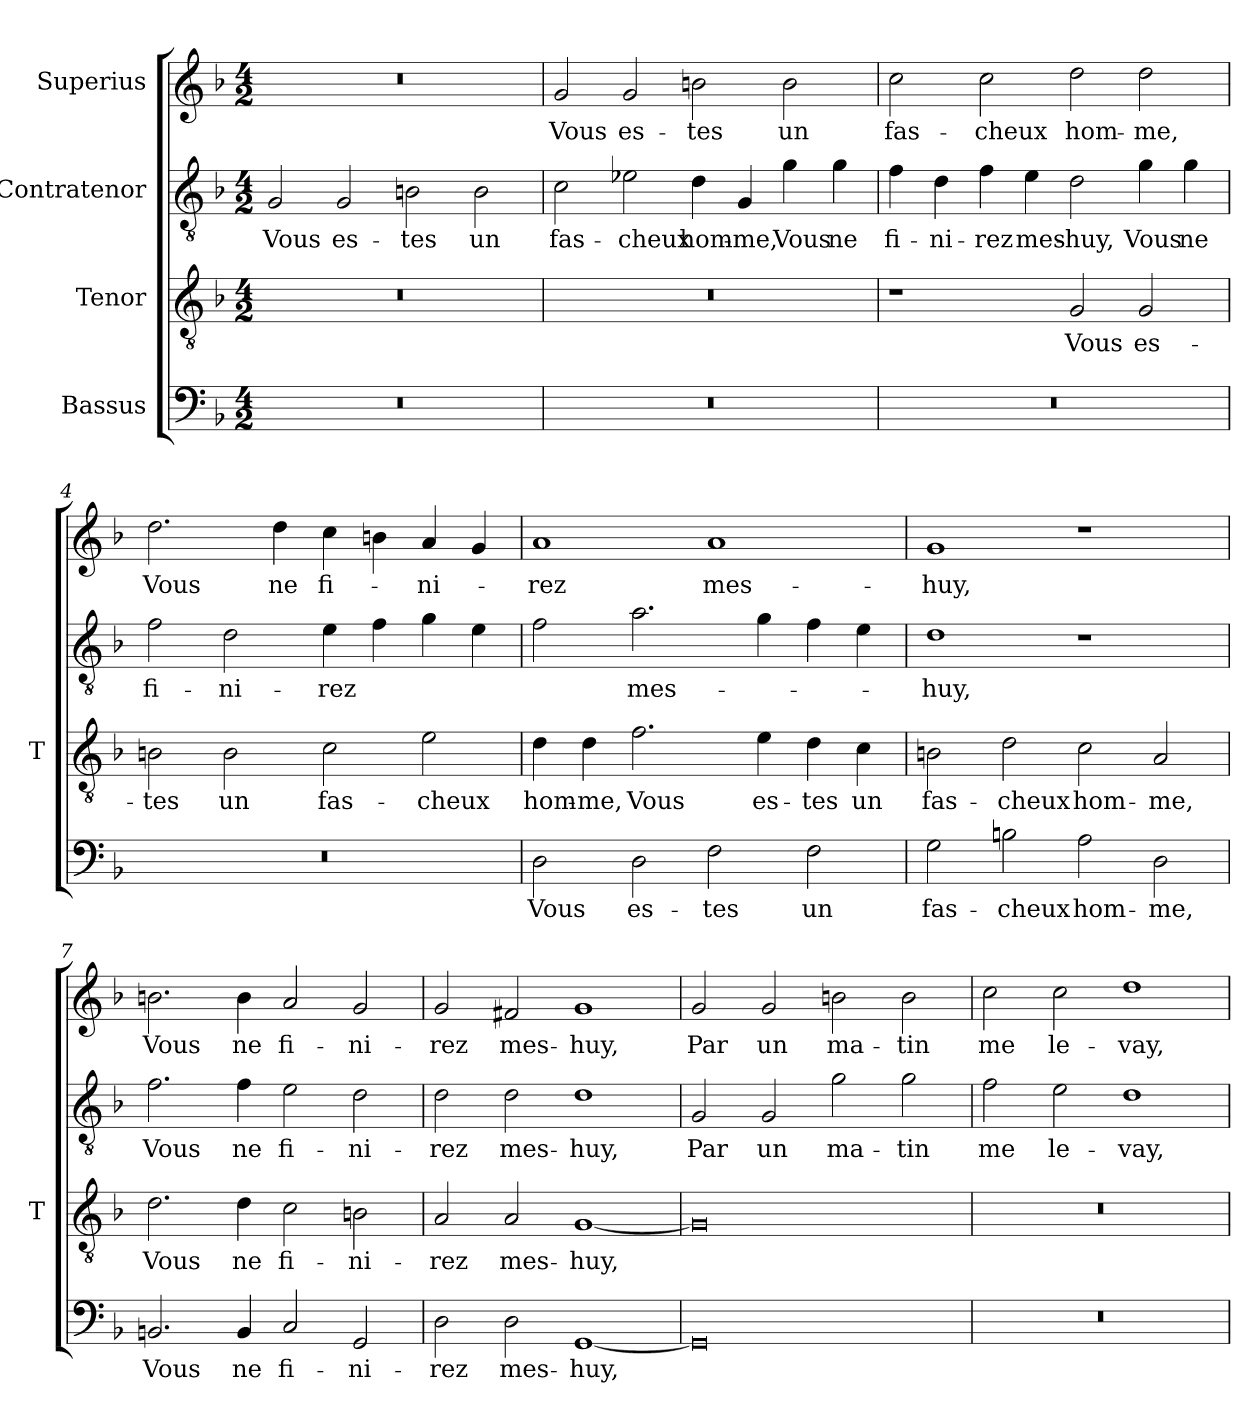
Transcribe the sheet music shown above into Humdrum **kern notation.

**kern	**text	**kern	**text	**kern	**text	**kern	**text
*part4	*part4	*part3	*part3	*part2	*part2	*part1	*part1
*staff4	*staff4	*staff3	*staff3	*staff2	*staff2	*staff1	*staff1
*I"Bassus	*	*I"Tenor	*	*I"Contratenor	*	*I"Superius	*
*	*	*I'T	*	*	*	*	*
*clefF4	*	*clefGv2	*	*clefGv2	*	*clefG2	*
*k[b-]	*	*k[b-]	*	*k[b-]	*	*k[b-]	*
*M4/2	*	*M4/2	*	*M4/2	*	*M4/2	*
=1	=1	=1	=1	=1	=1	=1	=1
0r	.	0r	.	2G	-Vous	0r	.
.	.	.	.	2G	es-	.	.
.	.	.	.	2B	-tes	.	.
.	.	.	.	2B	-un	.	.
=2	=2	=2	=2	=2	=2	=2	=2
0r	.	0r	.	2c	fas-	2g	-Vous
.	.	.	.	2e-X	-cheux	2g	es-
.	.	.	.	4d	hom-	2b	-tes
.	.	.	.	4G	-me,	.	.
.	.	.	.	4g	-Vous	2b	-un
.	.	.	.	4g	-ne	.	.
=3	=3	=3	=3	=3	=3	=3	=3
0r	.	1r	.	4f	fi-	2cc	fas-
.	.	.	.	4d	ni-	.	.
.	.	.	.	4f	-rez	2cc	-cheux
.	.	.	.	4e	mes-	.	.
.	.	2G	-Vous	2d	-huy,	2dd	hom-
.	.	2G	es-	4g	-Vous	2dd	-me,
.	.	.	.	4g	-ne	.	.
=4	=4	=4	=4	=4	=4	=4	=4
0r	.	2Bn	-tes	2f	fi-	2.dd	-Vous
.	.	2B	-un	2d	ni-	.	.
.	.	.	.	.	.	4dd	-ne
.	.	2c	fas-	4e	-rez	4cc	fi-
.	.	.	.	4f	.	4b	.
.	.	2e	-cheux	4g	.	4a	ni-
.	.	.	.	4e	.	4g	.
=5	=5	=5	=5	=5	=5	=5	=5
2D	-Vous	4d	hom-	2f	.	1a	-rez
.	.	4d	-me,	.	.	.	.
2D	es-	2.f	-Vous	2.a	mes-	.	.
2F	-tes	.	.	.	.	1a	mes-
.	.	4e	es-	4g	.	.	.
2F	-un	4d	-tes	4f	.	.	.
.	.	4c	-un	4e	.	.	.
=6	=6	=6	=6	=6	=6	=6	=6
2G	fas-	2Bn	fas-	1d	-huy,	1g	-huy,
2Bn	-cheux	2d	-cheux	.	.	.	.
2A	hom-	2c	hom-	1r	.	1r	.
2D	-me,	2A	-me,	.	.	.	.
=7	=7	=7	=7	=7	=7	=7	=7
2.BBn	-Vous	2.d	-Vous	2.f	-Vous	2.b	-Vous
4BB	-ne	4d	-ne	4f	-ne	4b	-ne
2C	fi-	2c	fi-	2e	fi-	2a	fi-
2GG	ni-	2Bn	ni-	2d	ni-	2g	ni-
=8	=8	=8	=8	=8	=8	=8	=8
2D	-rez	2A	-rez	2d	-rez	2g	-rez
2D	mes-	2A	mes-	2d	mes-	2f#X	mes-
[1GG	-huy,	[1G	-huy,	1d	-huy,	1g	-huy,
=9	=9	=9	=9	=9	=9	=9	=9
0GG]	.	0G]	.	2G	-Par	2g	-Par
.	.	.	.	2G	-un	2g	-un
.	.	.	.	2g	ma-	2b	ma-
.	.	.	.	2g	-tin	2b	-tin
=10	=10	=10	=10	=10	=10	=10	=10
0r	.	0r	.	2f	-me	2cc	-me
.	.	.	.	2e	le-	2cc	le-
.	.	.	.	1d	-vay,	1dd	-vay,
=	=	=	=	=	=	=	=
*-	*-	*-	*-	*-	*-	*-	*-
